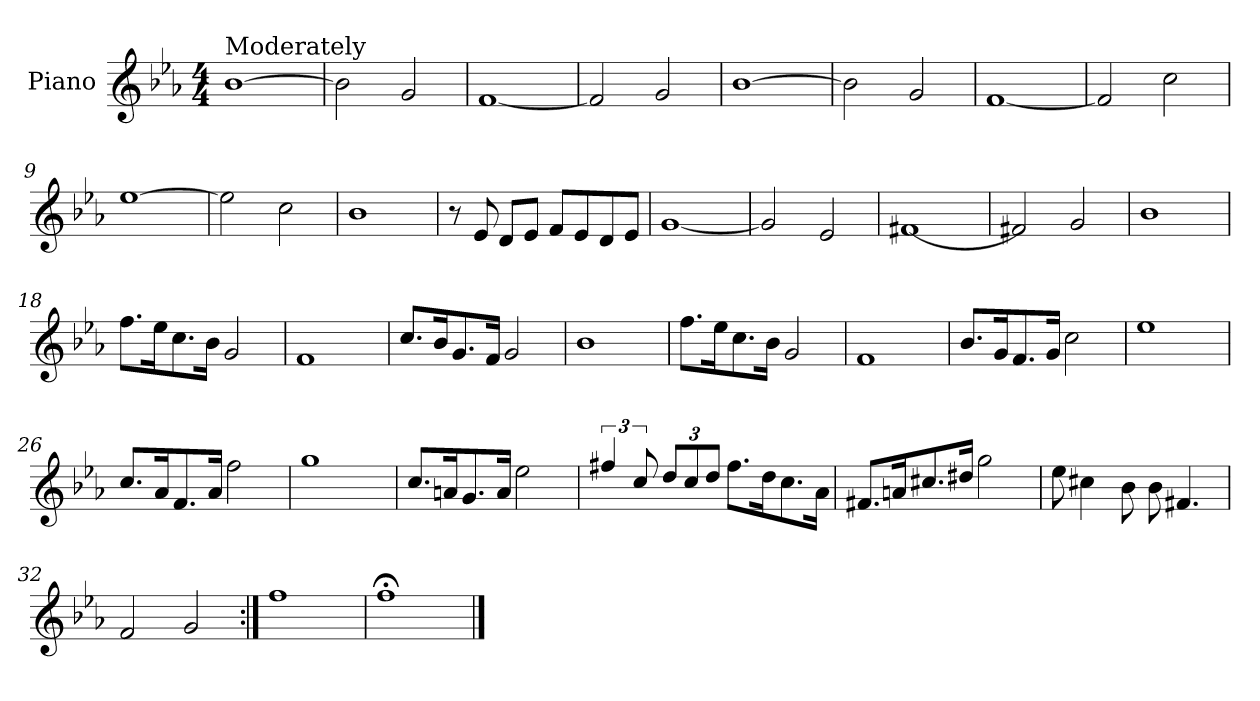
**kern
*part1
*staff1
*I"Piano
*I'Pno
*clefG2
*k[b-e-a-]
*E-:
*M4/4
=1
!LO:TX:a:t=Moderately
[1b-
=2
2b-\]
2g/
=3
[1f
=4
2f/]
2g/
!!LO:LB:g=z
=5
[1b-
=6
2b-\]
2g/
=7
[1f
=8
2f/]
2cc\
!!LO:LB:g=z
=9
[1ee-
=10
2ee-\]
2cc\
=11
1b-
=12
8r
8e-/
8d/L
8e-/J
8f/L
8e-/
8d/
8e-/J
!!LO:LB:g=z
=13
[1g
=14
2g/]
2e-/
=15
[1f#X
=16
2f#X/]
2g/
!!LO:LB:g=z
=17
1b-
=18
8.ff\L
16ee-\
8.cc\
16b-\J
2g/
=19
1f
=20
8.cc/L
16b-/
8.g/
16f/J
2g/
!!LO:LB:g=z
=21
1b-
=22
8.ff\L
16ee-\
8.cc\
16b-\J
2g/
=23
1f
=24
8.b-/L
16g/
8.f/
16g/J
2cc\
!!LO:LB:g=z
=25
1ee-
=26
8.cc/L
16a-/
8.f/
16a-/J
2ff\
=27
1gg
=28
8.cc/L
16an/
8.g/
16a/J
2ee-\
!!LO:LB:g=z
=29
6ff#X/
12cc/
*Xbrackettup
12dd/L
12cc/
12dd/J
8.ff#\L
16dd\
8.cc\
16a-\J
=30
8.f#X/L
16an/
8.cc#X/
16dd#X/J
2gg\
!!LO:LB:g=z
=31
8ee-\
4cc#X\
8b-\
8b-\
4.f#X/
=32
2f/
2g/
=33:|!
1ff
=34
1ff;<
==
*-
